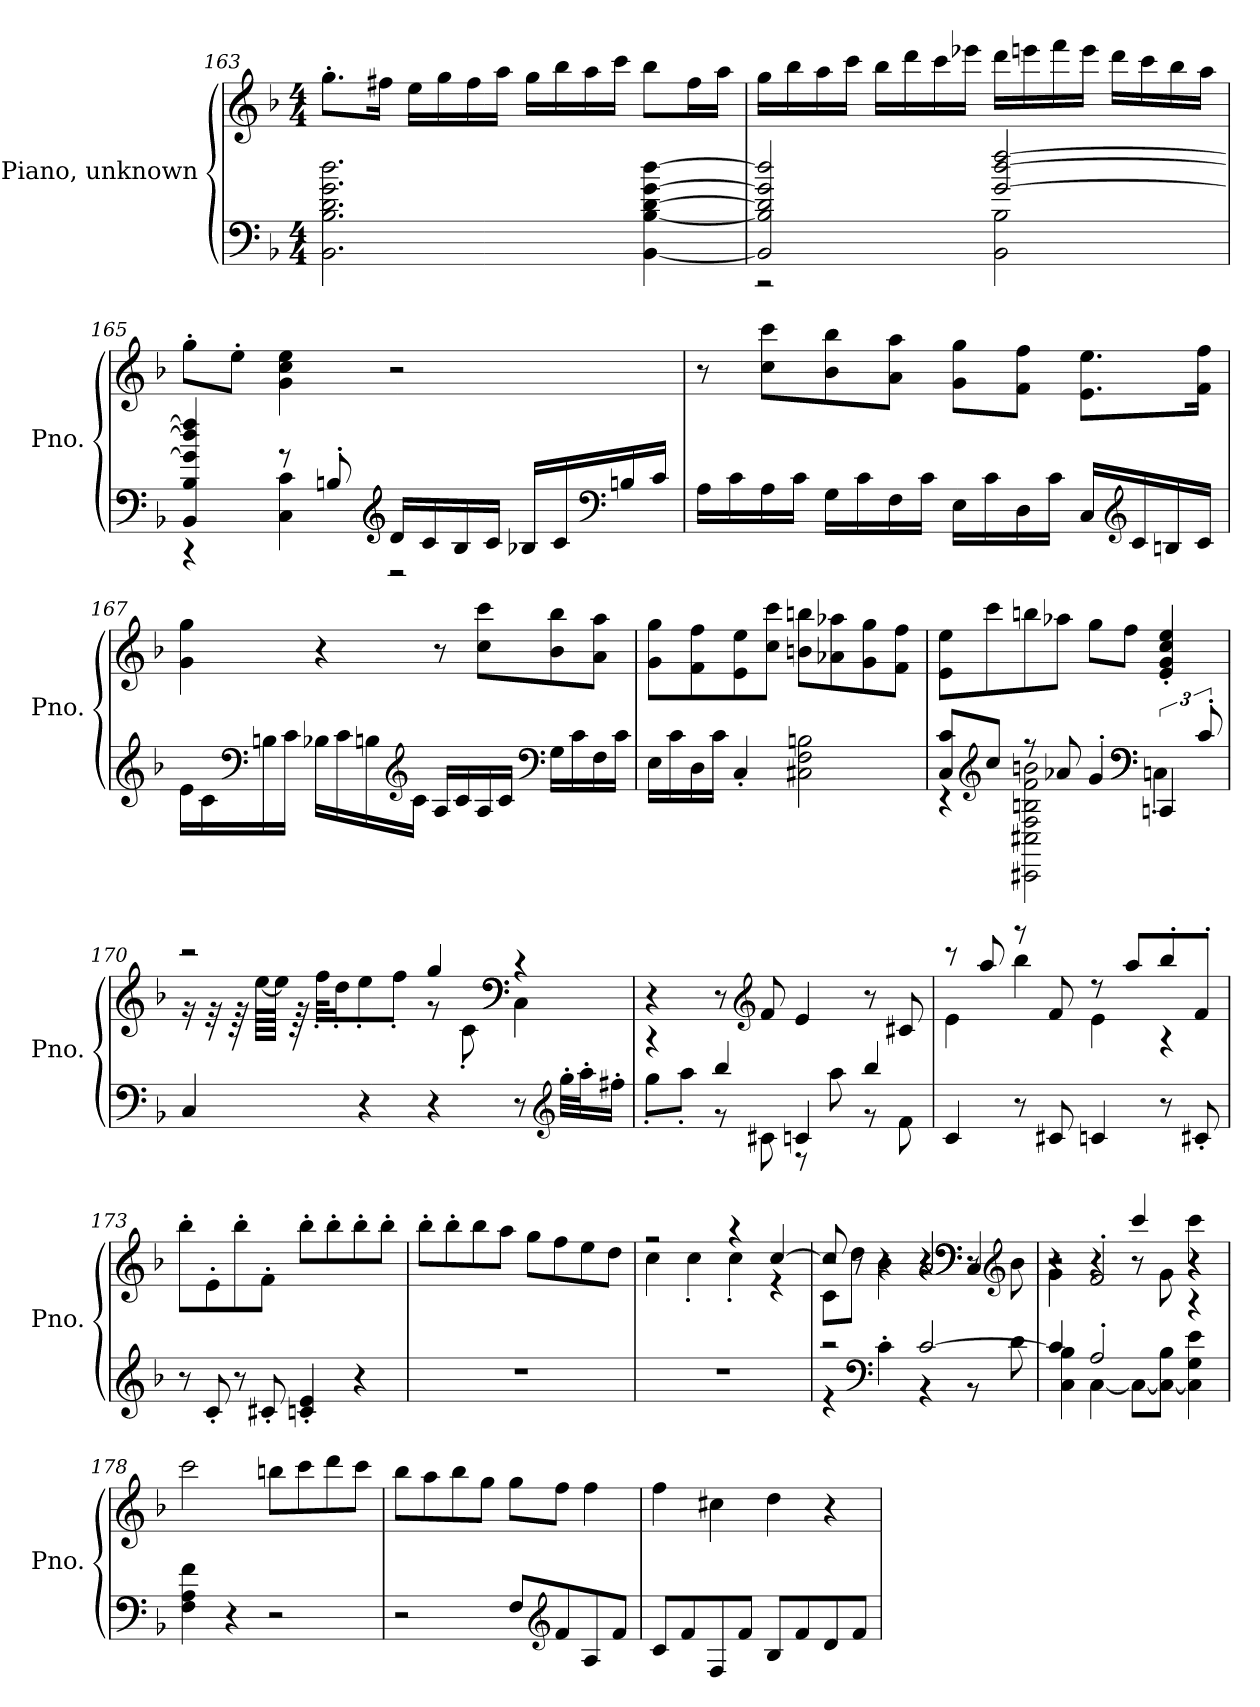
**kern	**kern
*part1	*part1
*staff2	*staff1
*I"Piano, unknown	*
*I'Pno.	*
*clefF4	*clefG2
*k[b-]	*k[b-]
*M4/4	*M4/4
=163	=163
2.BB-\ 2.B-\ 2.d\ 2.g\ 2.dd\	8.gg'\L
.	16ff#X\Jk
.	16ee\LL
.	16gg\
.	16ff#\
.	16aa\JJ
.	16gg\LL
.	16bb-\
.	16aa\
.	16ccc\JJ
[4BB-\ [4B-\ [4d\ [4g\ [4dd\	8bb-\L
.	16ff#\L
.	16aa\JJ
!!LO:LB:g=z
=164	=164
*^	*
2BB-/] 2B-/] 2d/] 2g/] 2dd/]	2r	16gg\LL
.	.	16bb-\
.	.	16aa\
.	.	16ccc\JJ
.	.	16bb-\LL
.	.	16ddd\
.	.	16ccc\
.	.	16eee-X\JJ
[2g/ [2dd/ [2ff/	2BB-\ 2B-\	16ddd\LL
.	.	16eeen\
.	.	16fff\
.	.	16eee\JJ
.	.	16ddd\LL
.	.	16ccc\
.	.	16bb-\
.	.	16aa\JJ
=165	=165	=165
4BB-/ 4B-/ 4g/] 4dd/] 4ff/]	4r	8gg'\L
.	.	8ee'\J
8r	4C\ 4c\	4g\ 4cc\ 4ee\
8Bn'/	.	.
*clefG2	*	*
16d/LL	2r	2r
16c/	.	.
16B/	.	.
16c/JJ	.	.
16B-X/LL	.	.
16c/	.	.
*clefF4	*	*
16Bn/	.	.
16c/JJ	.	.
*v	*v	*
!!LO:LB:g=z
=166	=166
16A\LL	8r
16c\	.
16A\	8cc\ 8ccc\L
16c\JJ	.
16G\LL	8b-\ 8bb-\
16c\	.
16F\	8a\ 8aa\J
16c\JJ	.
16E\LL	8g\ 8gg\L
16c\	.
16D\	8f\ 8ff\J
16c\JJ	.
16C/LL	8.e\ 8.ee\L
*clefG2	*
16c/	.
16Bn/	.
16c/JJ	16f\ 16ff\Jk
=167	=167
16e\LL	4g\ 4gg\
16c\	.
*clefF4	*
16Bn\	.
16c\JJ	.
16B-X\LL	4r
16c\	.
16Bn\	.
*clefG2	*
16c\JJ	.
16A/LL	8r
16c/	.
16A/	8cc\ 8ccc\L
16c/JJ	.
*clefF4	*
16G\LL	8b-\ 8bb-\
16c\	.
16F\	8a\ 8aa\J
16c\JJ	.
!!LO:LB:g=z
=168	=168
16E\LL	8g\ 8gg\L
16c\	.
16D\	8f\ 8ff\
16c\JJ	.
4C'/	8e\ 8ee\
.	8cc\ 8ccc\J
2C#X\ 2F\ 2Bn\	8bn\ 8bbn\L
.	8a-X\ 8aa-X\
.	8g\ 8gg\
.	8f\ 8ff\J
=169	=169
*^	*
8C/ 8c/L	4r	8e\ 8ee\L
*clefG2	*	*
8cc/J	.	8ccc\
8r	2CC#X\ 2C#X\ 2F\ 2Bn\ 2f\ 2bn\	8bbn\
8a-X/	.	8aa-X\J
4g'/	.	8gg\L
.	.	8ff\J
*clefF4	*	*
6CCn/	4Cn'\	4e/' 4g/' 4cc/' 4ee/'
12c'/	.	.
*v	*v	*
!!LO:LB:g=z
=170	=170
*	*^
4C/	2r	16r
.	.	32r
.	.	64r
.	.	[64ee\LLLL
.	.	64ee\JJJJ]
.	.	64r
.	.	32ff'\KLL
.	.	16dd'\J
4r	.	8ee'\
.	.	8ff'\J
4r	4gg/	8r
.	.	8c'\
*	*clefF4	*
8r	4r	4C\
*clefG2	*	*
32gg'\LLL	.	.
32aa'\J	.	.
16ff#X'\JJ	.	.
*	*v	*v
=171	=171
*^	*
4r	8gg'\L	4r
.	8aa'\J	.
4bb-/	8r	8r
*	*	*clefG2
.	8c#X\	8f/
4cn/	8r	4e/
.	8aa\	.
4bb-/	8r	8r
.	8f\	8c#X/
*v	*v	*
!!LO:LB:g=z
=172	=172
*	*^
4c/	8r	4e\
.	8aa/	.
8r	8r	4bb-\
8c#X/	8f/	.
4cn/	8r	4e\
.	8aa/L	.
8r	8bb-'/	4r
8c#X'/	8f'/J	.
*	*v	*v
=173	=173
8r	8bb-'\L
8c'/	8e'\
8r	8bb-'\
8c#X'/	8f'\J
4cn/' 4e/'	8bb-'\L
.	8bb-'\
4r	8bb-'\
.	8bb-'\J
=174	=174
1r	8bb-'\L
.	8bb-'\
.	8bb-\
.	8aa\J
.	8gg\L
.	8ff\
.	8ee\
.	8dd\J
=175	=175
*	*^
1r	2r	4cc\
.	.	4cc'\
.	4r	4cc'\
.	[4cc/	4r
!!LO:PB:g=z
=176	=176	=176
*^	*	*^
2r	4r	8cc/]	8c\L	2r
.	.	8r	8dd\J	.
*clefF4	*	*	*	*
.	4c'\	4r	4b-\	.
[2c/	4r	2a/	4r	4r
*	*	*clefF4	*	*
.	8r	.	8r	4C/
*	*	*clefG2	*	*
.	8d\	.	8b-\	.
=177	=177	=177	=177	=177
4c/]	4C\ 4B-\	2r	4g\	4r
2A'/	[4C\	.	4r	2f'/
.	8C\L_	4ccc/	8r	.
.	8C\_ 8B-\J	.	8g\	.
4r	4C\] 4G\ 4e\	4r	4ccc\	4r
*v	*v	*	*	*
*	*v	*v	*v
=178	=178
4F\ 4A\ 4f\	2ccc\
4r	.
2r	8bbn\L
.	8ccc\
.	8ddd\
.	8ccc\J
=179	=179
2r	8bb-\L
.	8aa\
.	8bb-\
.	8gg\J
8F/L	8gg\L
*clefG2	*
8f/	8ff\J
8A/	4ff\
8f/J	.
!!LO:LB:g=z
=180	=180
8c/L	4ff\
8f/	.
8F/	4cc#X\
8f/J	.
8B-/L	4dd\
8f/	.
8d/	4r
8f/J	.
=	=
*-	*-
